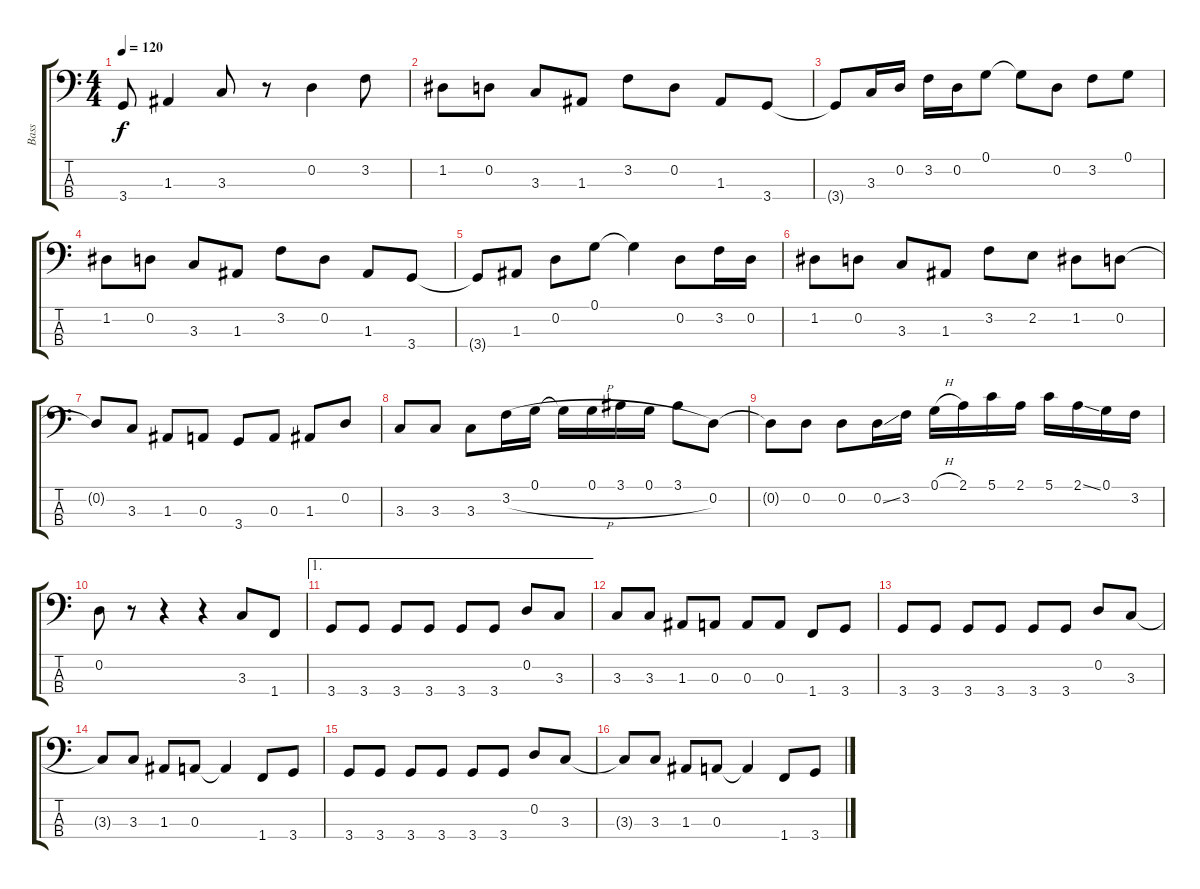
\track ("Bass" "Bass") {instrument electricbassfinger}
\staff {score tabs}
\tuning (G2 D2 A1 E1) {hide}
\ts (4 4)
\tempo 120
\clef f4
\ks c
3.4.8{dy f} 1.3.4 3.3.8 r.8 0.2.4 3.2.8 |
1.2.8 0.2.8 3.3.8 1.3.8 3.2.8 0.2.8 1.3.8 3.4.8 |
3.4{t}.8 3.3.16 0.2.16 3.2.16 0.2.16 0.1.8 0.1{t}.8 0.2.8 3.2.8 0.1.8 |
1.2.8 0.2.8 3.3.8 1.3.8 3.2.8 0.2.8 1.3.8 3.4.8 |
3.4{t}.8 1.3.8 0.2.8 0.1.8 0.1{t}.4 0.2.8 3.2.16 0.2.16 |
1.2.8 0.2.8 3.3.8 1.3.8 3.2.8 2.2.8 1.2.8 0.2.8 |
0.2{t}.8 3.3.8 1.3.8 0.3.8 3.4.8 0.3.8 1.3.8 0.2.8 |
3.3.8 3.3.8 3.3.8 3.2{h}.16 0.1.16 0.1{t}.16 0.1.16 3.1.16 0.1.16 3.1.8 0.2.8 |
0.2{t}.8 0.2.8 0.2.8 0.2{ss}.16 3.2.16 0.1{h}.16 2.1.16 5.1.16 2.1.16 5.1.16 2.1{ss}.16 0.1.16 3.2.16 |
0.2.8 r.8 r.4 r.4 3.3.8 1.4.8 |
\ae 1
3.4.8 3.4.8 3.4.8 3.4.8 3.4.8 3.4.8 0.2.8 3.3.8 |
3.3.8 3.3.8 1.3.8 0.3.8 0.3.8 0.3.8 1.4.8 3.4.8 |
3.4.8 3.4.8 3.4.8 3.4.8 3.4.8 3.4.8 0.2.8 3.3.8 |
3.3{t}.8 3.3.8 1.3.8 0.3.8 0.3{t}.4 1.4.8 3.4.8 |
3.4.8 3.4.8 3.4.8 3.4.8 3.4.8 3.4.8 0.2.8 3.3.8 |
3.3{t}.8 3.3.8 1.3.8 0.3.8 0.3{t}.4 1.4.8 3.4.8
